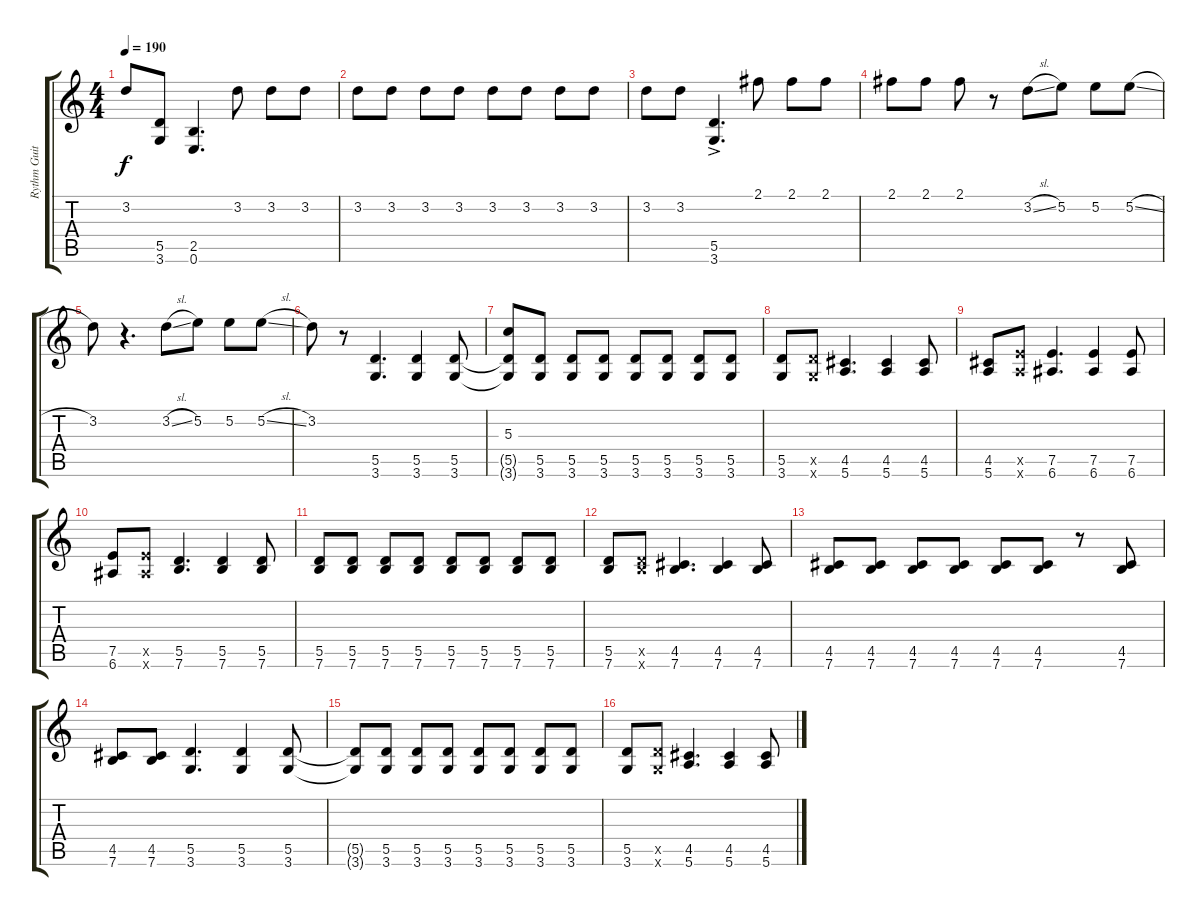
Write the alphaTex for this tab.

\track ("Rythm Guitar" "Rythm Guit") {instrument distortionguitar}
\staff {score tabs}
\tuning (E4 B3 G3 D3 A2 E2) {hide}
\ts (4 4)
\tempo 190
\clef g2
\ks c
3.2.8{dy f} (5.5 3.6).8 (2.5 0.6).4{d} 3.2.8 3.2.8 3.2.8 |
3.2.8 3.2.8 3.2.8 3.2.8 3.2.8 3.2.8 3.2.8 3.2.8 |
3.2.8 3.2.8 (5.5{ac} 3.6{ac}).4{d} 2.1.8 2.1.8 2.1.8 |
2.1.8 2.1.8 2.1.8 r.8 3.2{sl}.8 5.2.8 5.2.8 5.2{sl}.8 |
3.2.8 r.4{d} 3.2{sl}.8 5.2.8 5.2.8 5.2{sl}.8 |
3.2.8 r.8 (5.5 3.6).4{d} (5.5 3.6).4 (5.5 3.6).8 |
(5.3 5.5{t} 3.6{t}).8 (5.5 3.6).8 (5.5 3.6).8 (5.5 3.6).8 (5.5 3.6).8 (5.5 3.6).8 (5.5 3.6).8 (5.5 3.6).8 |
(5.5 3.6).8 (5.5{x} 3.6{x}).8 (4.5 5.6).4{d} (4.5 5.6).4 (4.5 5.6).8 |
(4.5 5.6).8 (7.5{x} 5.6{x}).8 (7.5 6.6).4{d} (7.5 6.6).4 (7.5 6.6).8 |
(7.5 6.6).8 (7.5{x} 6.6{x}).8 (5.5 7.6).4{d} (5.5 7.6).4 (5.5 7.6).8 |
(5.5 7.6).8 (5.5 7.6).8 (5.5 7.6).8 (5.5 7.6).8 (5.5 7.6).8 (5.5 7.6).8 (5.5 7.6).8 (5.5 7.6).8 |
(5.5 7.6).8 (5.5{x} 7.6{x}).8 (4.5 7.6).4{d} (4.5 7.6).4 (4.5 7.6).8 |
(4.5 7.6).8 (4.5 7.6).8 (4.5 7.6).8 (4.5 7.6).8 (4.5 7.6).8 (4.5 7.6).8 r.8 (4.5 7.6).8 |
(4.5 7.6).8 (4.5 7.6).8 (5.5 3.6).4{d} (5.5 3.6).4 (5.5 3.6).8 |
(5.5{t} 3.6{t}).8 (5.5 3.6).8 (5.5 3.6).8 (5.5 3.6).8 (5.5 3.6).8 (5.5 3.6).8 (5.5 3.6).8 (5.5 3.6).8 |
(5.5 3.6).8 (5.5{x} 3.6{x}).8 (4.5 5.6).4{d} (4.5 5.6).4 (4.5 5.6).8
